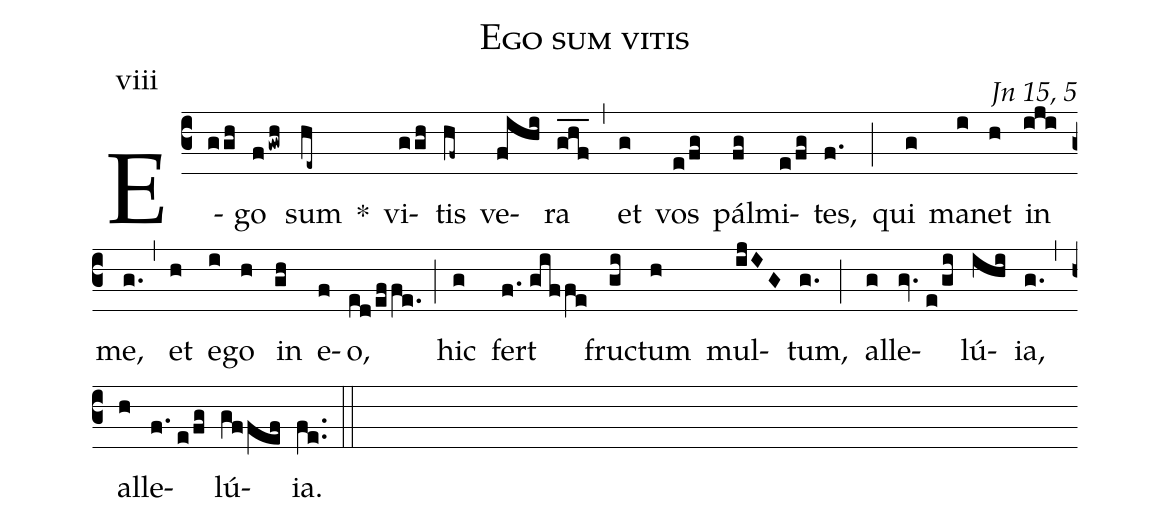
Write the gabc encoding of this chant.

name:Ego sum vitis;
commentary: Jn 15, 5;
mode:viii;
%%
(c3)E(ggh)go(fgwh) sum(he~) *() vi(ggh)tis(hf~) ve(fihi)ra(ghf___) (,) et(g) vos(e/fg) pál(fg)mi(e/fg)tes,(f.) (;) qui(g) ma(i)net(h) in(iji) me,(g.) (,) et(h) e(i)go(h) in(gh) e(f)o,(ed/ef/fe.) (;) hic(g) fert(f.//gif/fe) fru(gi)ctum(h) mul(ijIG)tum,(g.) (;) al(g)le(gv.//e/gi)lú(ihi)ia,(g.) (,) al(h)le(f.//e/fg)lú(gf/fef)ia.(fe..) (::)
